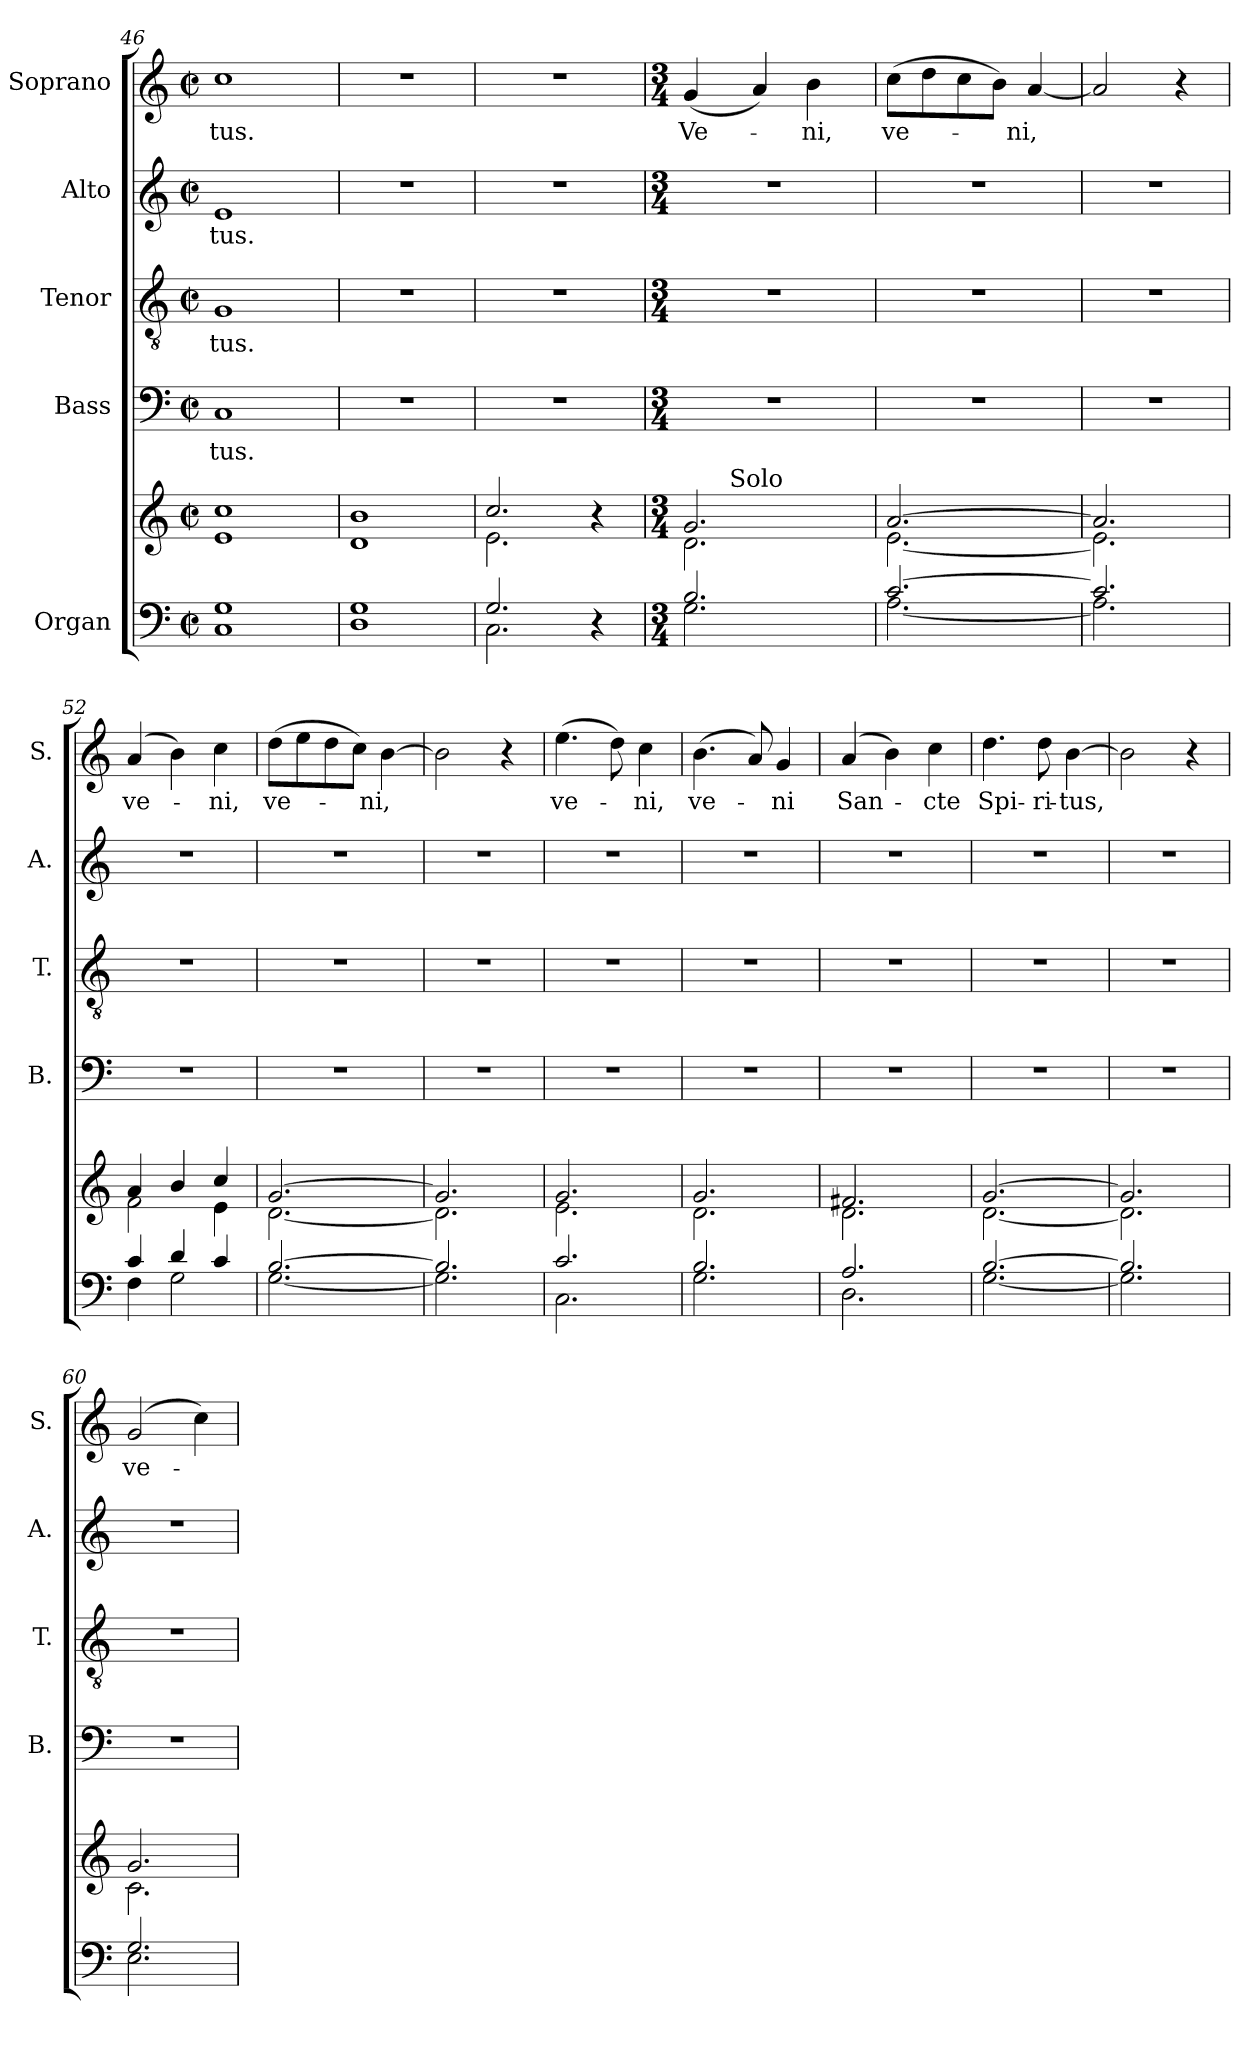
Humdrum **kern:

**kern	**kern	**kern	**text	**kern	**text	**kern	**text	**kern	**text
*part5	*part5	*part4	*part4	*part3	*part3	*part2	*part2	*part1	*part1
*staff6	*staff5	*staff4	*staff4	*staff3	*staff3	*staff2	*staff2	*staff1	*staff1
*I"Organ	*	*I"Bass	*	*I"Tenor	*	*I"Alto	*	*I"Soprano	*
*	*	*I'B.	*	*I'T.	*	*I'A.	*	*I'S.	*
*clefF4	*clefG2	*clefF4	*	*clefGv2	*	*clefG2	*	*clefG2	*
*M2/2	*M2/2	*M2/2	*	*M2/2	*	*M2/2	*	*M2/2	*
*met(c|)	*met(c|)	*met(c|)	*	*met(c|)	*	*met(c|)	*	*met(c|)	*
=46	=46	=46	=46	=46	=46	=46	=46	=46	=46
!	!	!	!LO:LY:b:cj	!	!LO:LY:b:cj	!	!LO:LY:b:cj	!	!LO:LY:b:cj
1G 1C	1e 1cc	1C	-tus.	1G	-tus.	1e	-tus.	1cc	-tus.
=47	=47	=47	=47	=47	=47	=47	=47	=47	=47
1G 1D	1d 1b	1r	.	1r	.	1r	.	1r	.
=48	=48	=48	=48	=48	=48	=48	=48	=48	=48
*^	*^	*	*	*	*	*	*	*	*
2.G/	2.C\	2.cc/	2.e\	1r	.	1r	.	1r	.	1r	.
4r	4ryy	4r	4ryy	.	.	.	.	.	.	.	.
*	*	*v	*v	*	*	*	*	*	*	*	*
=49	=49	=49	=49	=49	=49	=49	=49	=49	=49	=49
*M3/4	*	*M3/4	*M3/4	*	*M3/4	*	*M3/4	*	*M3/4	*
*	*	*^	*	*	*	*	*	*	*	*
!	!	!	!	!LO:N:vis=1	!	!LO:N:vis=1	!	!LO:N:vis=1	!	!	!LO:LY:b:cj
*	*	*	*^	*	*	*	*	*	*	*	*
2.B/	2.G\	2.g/	2.d\	8.ryy	2.r	.	2.r	.	2.r	.	(<4g/	Ve-
!	!	!	!	!LO:TX:a:t=Solo	!	!	!	!	!	!	!	!
.	.	.	.	2ryy	.	.	.	.	.	.	.	.
.	.	.	.	.	.	.	.	.	.	.	4a/)	.
!	!	!	!	!	!	!	!	!	!	!	!	!LO:LY:b:cj
.	.	.	.	.	.	.	.	.	.	.	4b\	-ni,
.	.	.	.	16ryy	.	.	.	.	.	.	.	.
=50	=50	=50	=50	=50	=50	=50	=50	=50	=50	=50	=50	=50
!	!	!	!	!	!LO:N:vis=1	!	!LO:N:vis=1	!	!LO:N:vis=1	!	!	!LO:LY:b:cj
*	*	*	*v	*v	*	*	*	*	*	*	*	*
[>2.c/	[<2.A\	[>2.a/	[<2.e\	2.r	.	2.r	.	2.r	.	(>8cc\L	ve-
.	.	.	.	.	.	.	.	.	.	8dd\	.
.	.	.	.	.	.	.	.	.	.	8cc\	.
.	.	.	.	.	.	.	.	.	.	8b\J)	.
!	!	!	!	!	!	!	!	!	!	!	!LO:LY:b:cj
.	.	.	.	.	.	.	.	.	.	[<4a/	-ni,
=51	=51	=51	=51	=51	=51	=51	=51	=51	=51	=51	=51
!	!	!	!	!LO:N:vis=1	!	!LO:N:vis=1	!	!LO:N:vis=1	!	!	!
2.c/]	2.A\]	2.a/]	2.e\]	2.r	.	2.r	.	2.r	.	2a/]	.
.	.	.	.	.	.	.	.	.	.	4r	.
=52	=52	=52	=52	=52	=52	=52	=52	=52	=52	=52	=52
!	!	!	!	!LO:N:vis=1	!	!LO:N:vis=1	!	!LO:N:vis=1	!	!	!LO:LY:b:cj
4c/	4F\	4a/	2f\	2.r	.	2.r	.	2.r	.	(>4a/	ve-
4d/	2G\	4b/	.	.	.	.	.	.	.	4b\)	.
!	!	!	!	!	!	!	!	!	!	!	!LO:LY:b:cj
4c/	.	4cc/	4e\	.	.	.	.	.	.	4cc\	-ni,
=53	=53	=53	=53	=53	=53	=53	=53	=53	=53	=53	=53
!	!	!	!	!LO:N:vis=1	!	!LO:N:vis=1	!	!LO:N:vis=1	!	!	!LO:LY:b:cj
[>2.B/	[>2.G\	[>2.g/	[>2.d\	2.r	.	2.r	.	2.r	.	(>8dd\L	ve-
.	.	.	.	.	.	.	.	.	.	8ee\	.
.	.	.	.	.	.	.	.	.	.	8dd\	.
.	.	.	.	.	.	.	.	.	.	8cc\J)	.
!	!	!	!	!	!	!	!	!	!	!	!LO:LY:b:cj
.	.	.	.	.	.	.	.	.	.	[>4b\	-ni,
!!LO:PB:g=z
=54	=54	=54	=54	=54	=54	=54	=54	=54	=54	=54	=54
!	!	!	!	!LO:N:vis=1	!	!LO:N:vis=1	!	!LO:N:vis=1	!	!	!
2.B/]	2.G\]	2.g/]	2.d\]	2.r	.	2.r	.	2.r	.	2b\]	.
.	.	.	.	.	.	.	.	.	.	4r	.
=55	=55	=55	=55	=55	=55	=55	=55	=55	=55	=55	=55
!	!	!	!	!LO:N:vis=1	!	!LO:N:vis=1	!	!LO:N:vis=1	!	!	!LO:LY:b:cj
2.c/	2.C\	2.g/	2.e\	2.r	.	2.r	.	2.r	.	(>4.ee\	ve-
.	.	.	.	.	.	.	.	.	.	8dd\)	.
!	!	!	!	!	!	!	!	!	!	!	!LO:LY:b:cj
.	.	.	.	.	.	.	.	.	.	4cc\	-ni,
=56	=56	=56	=56	=56	=56	=56	=56	=56	=56	=56	=56
!	!	!	!	!LO:N:vis=1	!	!LO:N:vis=1	!	!LO:N:vis=1	!	!	!LO:LY:b:cj
2.B/	2.G\	2.g/	2.d\	2.r	.	2.r	.	2.r	.	(>4.b\	ve-
.	.	.	.	.	.	.	.	.	.	8a/)	.
!	!	!	!	!	!	!	!	!	!	!	!LO:LY:b:cj
.	.	.	.	.	.	.	.	.	.	4g/	-ni
=57	=57	=57	=57	=57	=57	=57	=57	=57	=57	=57	=57
!	!	!	!	!LO:N:vis=1	!	!LO:N:vis=1	!	!LO:N:vis=1	!	!	!LO:LY:b:cj
2.A/	2.D\	2.f#X/	2.d\	2.r	.	2.r	.	2.r	.	(>4a/	San-
.	.	.	.	.	.	.	.	.	.	4b\)	.
!	!	!	!	!	!	!	!	!	!	!	!LO:LY:b:cj
.	.	.	.	.	.	.	.	.	.	4cc\	-cte
=58	=58	=58	=58	=58	=58	=58	=58	=58	=58	=58	=58
!	!	!	!	!LO:N:vis=1	!	!LO:N:vis=1	!	!LO:N:vis=1	!	!	!LO:LY:b:cj
[>2.B/	[<2.G\	[>2.g/	[<2.d\	2.r	.	2.r	.	2.r	.	4.dd\	Spi-
!	!	!	!	!	!	!	!	!	!	!	!LO:LY:b:cj
.	.	.	.	.	.	.	.	.	.	8dd\	-ri-
!	!	!	!	!	!	!	!	!	!	!	!LO:LY:b:cj
.	.	.	.	.	.	.	.	.	.	[>4b\	-tus,
=59	=59	=59	=59	=59	=59	=59	=59	=59	=59	=59	=59
!	!	!	!	!LO:N:vis=1	!	!LO:N:vis=1	!	!LO:N:vis=1	!	!	!
2.B/]	2.G\]	2.g/]	2.d\]	2.r	.	2.r	.	2.r	.	2b\]	.
.	.	.	.	.	.	.	.	.	.	4r	.
=60	=60	=60	=60	=60	=60	=60	=60	=60	=60	=60	=60
!	!	!	!	!LO:N:vis=1	!	!LO:N:vis=1	!	!LO:N:vis=1	!	!	!LO:LY:b:cj
2.G/	2.E\	2.g/	2.c\	2.r	.	2.r	.	2.r	.	(>2g/	ve-
.	.	.	.	.	.	.	.	.	.	4cc\)	.
*v	*v	*	*	*	*	*	*	*	*	*	*
*	*v	*v	*	*	*	*	*	*	*	*
=	=	=	=	=	=	=	=	=	=
*-	*-	*-	*-	*-	*-	*-	*-	*-	*-
